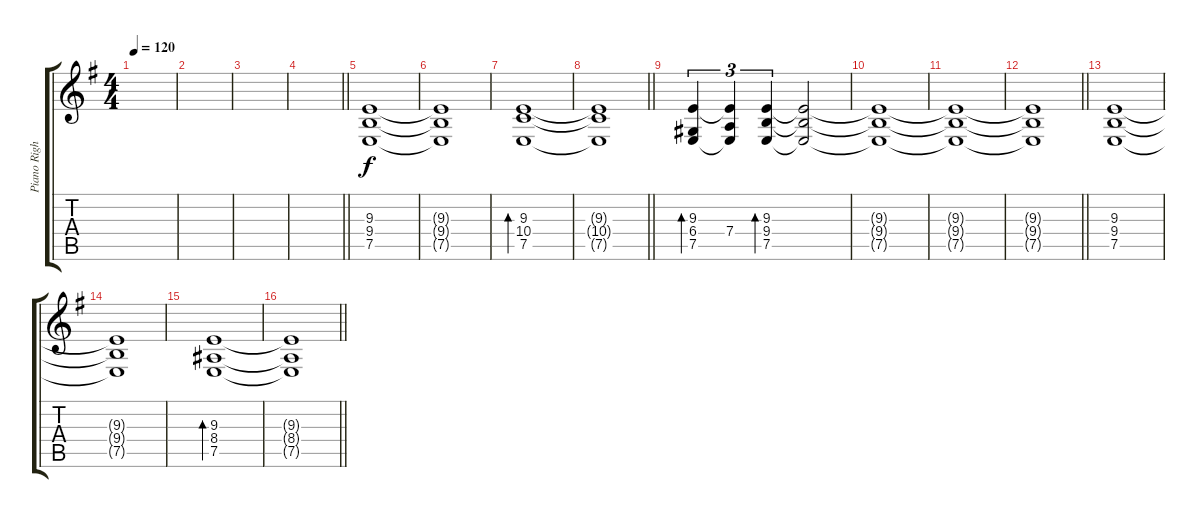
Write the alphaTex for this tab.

\track ("Piano Right Standard" "Piano Righ") {instrument acousticgrandpiano}
\staff {score tabs}
\tuning (E4 B3 G3 D3 A2 E2) {hide}
\ts (4 4)
\tempo 120
\clef g2
\ks eminor
|
|
|
\barLineRight lightlight
|
\section ("" "")
(9.3 9.4 7.5).1 |
(9.3{t} 9.4{t} 7.5{t}).1 |
(9.3 10.4 7.5).1{bd 480} |
\barLineRight lightlight
(9.3{t} 10.4{t} 7.5{t}).1 |
(9.3 6.4 7.5).4{tu (3 2) bd 480} (9.3{t} 7.4 7.5{t}).4{tu (3 2)} (9.3 9.4 7.5).4{tu (3 2) bd 480} (9.3{t} 9.4{t} 7.5{t}).2 |
(9.3{t} 9.4{t} 7.5{t}).1 |
(9.3{t} 9.4{t} 7.5{t}).1 |
\barLineRight lightlight
(9.3{t} 9.4{t} 7.5{t}).1 |
(9.3 9.4 7.5).1 |
(9.3{t} 9.4{t} 7.5{t}).1 |
(9.3 8.4 7.5).1{bd 480} |
\barLineRight lightlight
(9.3{t} 8.4{t} 7.5{t}).1
